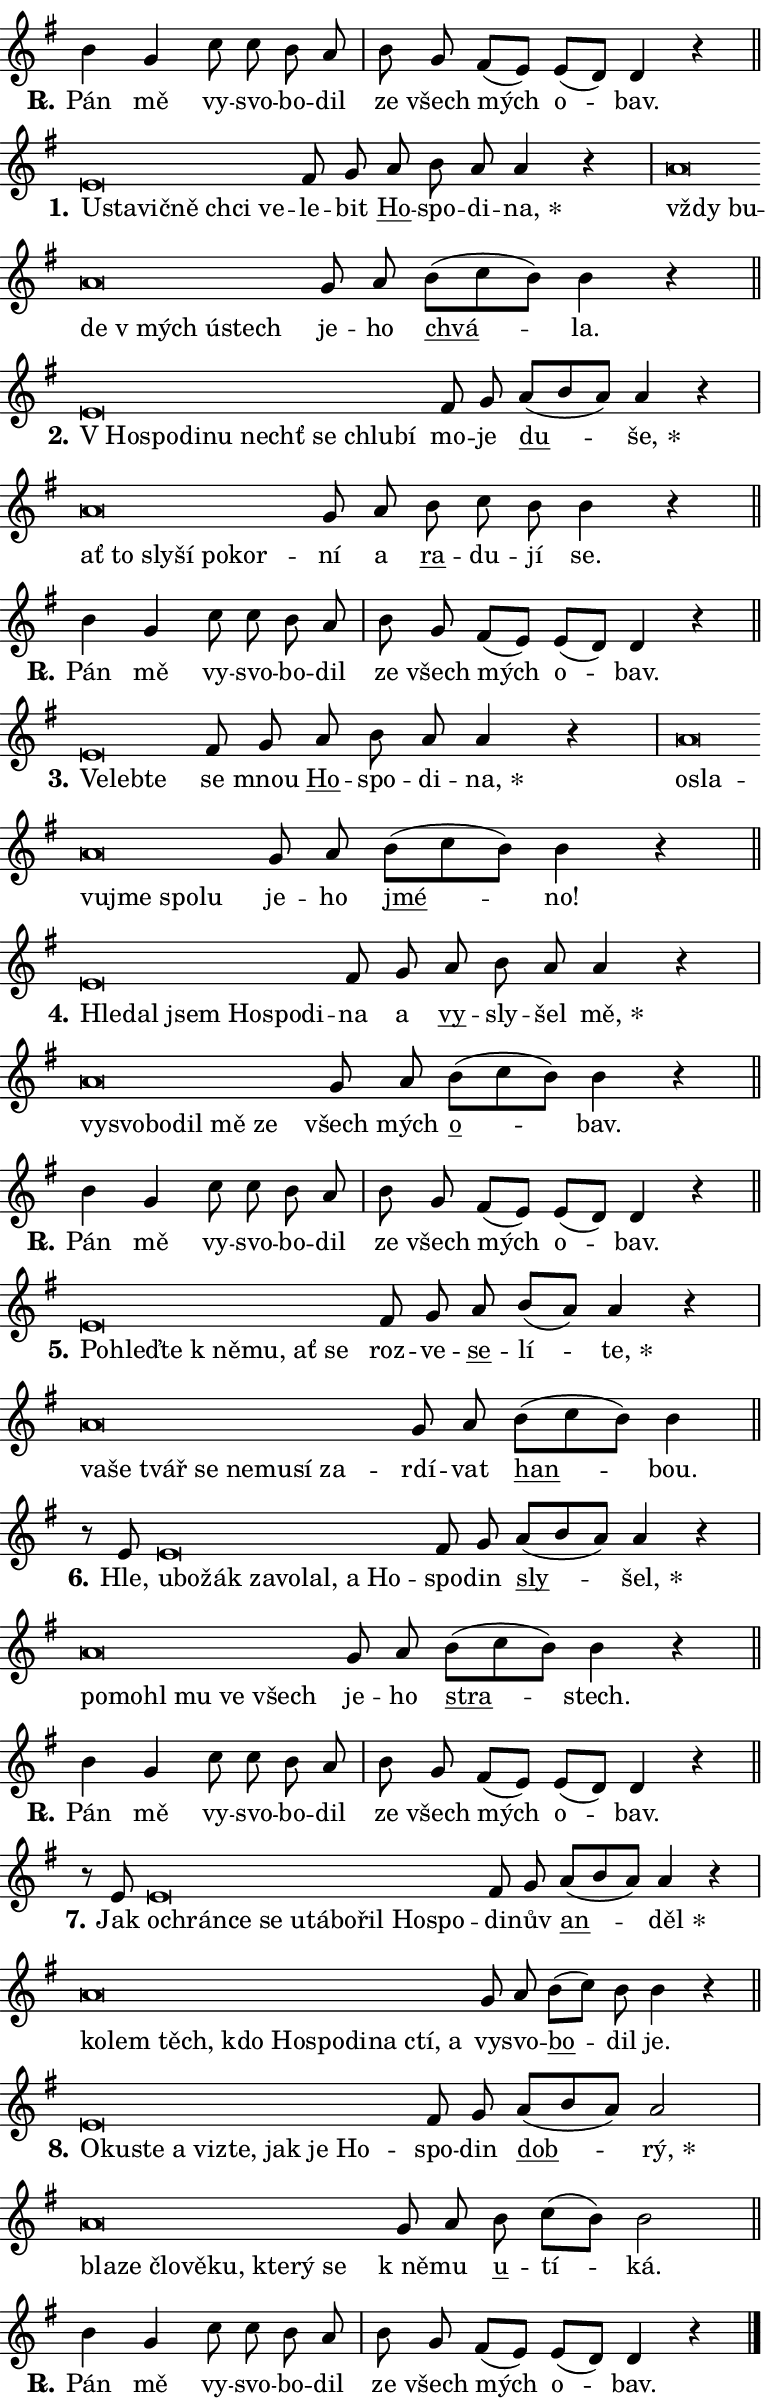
\version "2.24.0"
\header { tagline = "" }
\paper {
  indent = 0\cm
  top-margin = 0\cm
  right-margin = 0.13\cm % to fit lyric hyphens
  bottom-margin = 0\cm
  left-margin = 0\cm
  paper-width = 13\cm
  page-breaking = #ly:one-page-breaking
  system-system-spacing.basic-distance = #11
  score-system-spacing.basic-distance = #11
  ragged-last = ##f
}


%% Author: Thomas Morley
%% https://lists.gnu.org/archive/html/lilypond-user/2020-05/msg00002.html
#(define (line-position grob)
"Returns position of @var[grob} in current system:
   @code{'start}, if at first time-step
   @code{'end}, if at last time-step
   @code{'middle} otherwise
"
  (let* ((col (ly:item-get-column grob))
         (ln (ly:grob-object col 'left-neighbor))
         (rn (ly:grob-object col 'right-neighbor))
         (col-to-check-left (if (ly:grob? ln) ln col))
         (col-to-check-right (if (ly:grob? rn) rn col))
         (break-dir-left
           (and
             (ly:grob-property col-to-check-left 'non-musical #f)
             (ly:item-break-dir col-to-check-left)))
         (break-dir-right
           (and
             (ly:grob-property col-to-check-right 'non-musical #f)
             (ly:item-break-dir col-to-check-right))))
        (cond ((eqv? 1 break-dir-left) 'start)
              ((eqv? -1 break-dir-right) 'end)
              (else 'middle))))

#(define (tranparent-at-line-position vctor)
  (lambda (grob)
  "Relying on @code{line-position} select the relevant enry from @var{vctor}.
Used to determine transparency,"
    (case (line-position grob)
      ((end) (not (vector-ref vctor 0)))
      ((middle) (not (vector-ref vctor 1)))
      ((start) (not (vector-ref vctor 2))))))

noteHeadBreakVisibility =
#(define-music-function (break-visibility)(vector?)
"Makes @code{NoteHead}s transparent relying on @var{break-visibility}"
#{
  \override NoteHead.transparent =
    #(tranparent-at-line-position break-visibility)
#})

#(define delete-ledgers-for-transparent-note-heads
  (lambda (grob)
    "Reads whether a @code{NoteHead} is transparent.
If so this @code{NoteHead} is removed from @code{'note-heads} from
@var{grob}, which is supposed to be @code{LedgerLineSpanner}.
As a result ledgers are not printed for this @code{NoteHead}"
    (let* ((nhds-array (ly:grob-object grob 'note-heads))
           (nhds-list
             (if (ly:grob-array? nhds-array)
                 (ly:grob-array->list nhds-array)
                 '()))
           ;; Relies on the transparent-property being done before
           ;; Staff.LedgerLineSpanner.after-line-breaking is executed.
           ;; This is fragile ...
           (to-keep
             (remove
               (lambda (nhd)
                 (ly:grob-property nhd 'transparent #f))
               nhds-list)))
      ;; TODO find a better method to iterate over grob-arrays, similiar
      ;; to filter/remove etc for lists
      ;; For now rebuilt from scratch
      (set! (ly:grob-object grob 'note-heads)  '())
      (for-each
        (lambda (nhd)
          (ly:pointer-group-interface::add-grob grob 'note-heads nhd))
        to-keep))))

squashNotes = {
  \override NoteHead.X-extent = #'(-0.2 . 0.2)
  \override NoteHead.Y-extent = #'(-0.75 . 0)
  \override NoteHead.stencil =
    #(lambda (grob)
       (let ((pos (ly:grob-property grob 'staff-position)))
         (begin
           (if (< pos -7) (display "ERROR: Lower brevis then expected\n") (display ""))
           (if (<= pos -6) ly:text-interface::print ly:note-head::print))))
}
unSquashNotes = {
  \revert NoteHead.X-extent
  \revert NoteHead.Y-extent
  \revert NoteHead.stencil
}

hideNotes = \noteHeadBreakVisibility #begin-of-line-visible
unHideNotes = \noteHeadBreakVisibility #all-visible

% work-around for resetting accidentals
% https://lilypond.org/doc/v2.23/Documentation/notation/displaying-rhythms#unmetered-music
cadenzaMeasure = {
  \cadenzaOff
  \partial 1024 s1024
  \cadenzaOn
}

#(define-markup-command (accent layout props text) (markup?)
  "Underline accented syllable"
  (interpret-markup layout props
    #{\markup \override #'(offset . 4.3) \underline { #text }#}))

responsum = \markup \concat {
  "R" \hspace #-1.05 \path #0.1 #'((moveto 0 0.07) (lineto 0.9 0.8)) \hspace #0.05 "."
}

spaceSize = #0.6828661417322834 % exact space size for TeX Gyre Schola

\layout {
  \context {
    \Staff
    \remove "Time_signature_engraver"
    \override LedgerLineSpanner.after-line-breaking = #delete-ledgers-for-transparent-note-heads
  }
  \context {
    \Lyrics {
      \override LyricSpace.minimum-distance = \spaceSize
      \override LyricText.font-name = #"TeX Gyre Schola"
      \override LyricText.font-size = 1
      \override StanzaNumber.font-name = #"TeX Gyre Schola Bold"
      \override StanzaNumber.font-size = 1
    }
  }
  \context {
    \Score 
    \override NoteHead.text =
      #(lambda (grob) 
        (let ((pos (ly:grob-property grob 'staff-position)))
          #{\markup {
            \combine
              \halign #-0.55 \raise #(if (= pos -6) 0 0.5) \override #'(thickness . 2) \draw-line #'(3.2 . 0)
              \musicglyph "noteheads.sM1"
          }#}))
  }
}

% magnetic-lyrics.ily
%
%   written by
%     Jean Abou Samra <jean@abou-samra.fr>
%     Werner Lemberg <wl@gnu.org>
%
%   adapted by
%     Jiri Hon <jiri.hon@gmail.com>
%
% Version 2022-Apr-15

% https://www.mail-archive.com/lilypond-user@gnu.org/msg149350.html

#(define (Left_hyphen_pointer_engraver context)
   "Collect syllable-hyphen-syllable occurrences in lyrics and store
them in properties.  This engraver only looks to the left.  For
example, if the lyrics input is @code{foo -- bar}, it does the
following.

@itemize @bullet
@item
Set the @code{text} property of the @code{LyricHyphen} grob between
@q{foo} and @q{bar} to @code{foo}.

@item
Set the @code{left-hyphen} property of the @code{LyricText} grob with
text @q{foo} to the @code{LyricHyphen} grob between @q{foo} and
@q{bar}.
@end itemize

Use this auxiliary engraver in combination with the
@code{lyric-@/text::@/apply-@/magnetic-@/offset!} hook."
   (let ((hyphen #f)
         (text #f))
     (make-engraver
      (acknowledgers
       ((lyric-syllable-interface engraver grob source-engraver)
        (set! text grob)))
      (end-acknowledgers
       ((lyric-hyphen-interface engraver grob source-engraver)
        ;(when (not (grob::has-interface grob 'lyric-space-interface))
          (set! hyphen grob)));)
      ((stop-translation-timestep engraver)
       (when (and text hyphen)
         (ly:grob-set-object! text 'left-hyphen hyphen))
       (set! text #f)
       (set! hyphen #f)))))

#(define (lyric-text::apply-magnetic-offset! grob)
   "If the space between two syllables is less than the value in
property @code{LyricText@/.details@/.squash-threshold}, move the right
syllable to the left so that it gets concatenated with the left
syllable.

Use this function as a hook for
@code{LyricText@/.after-@/line-@/breaking} if the
@code{Left_@/hyphen_@/pointer_@/engraver} is active."
   (let ((hyphen (ly:grob-object grob 'left-hyphen #f)))
     (when hyphen
       (let ((left-text (ly:spanner-bound hyphen LEFT)))
         (when (grob::has-interface left-text 'lyric-syllable-interface)
           (let* ((common (ly:grob-common-refpoint grob left-text X))
                  (this-x-ext (ly:grob-extent grob common X))
                  (left-x-ext
                   (begin
                     ;; Trigger magnetism for left-text.
                     (ly:grob-property left-text 'after-line-breaking)
                     (ly:grob-extent left-text common X)))
                  ;; `delta` is the gap width between two syllables.
                  (delta (- (interval-start this-x-ext)
                            (interval-end left-x-ext)))
                  (details (ly:grob-property grob 'details))
                  (threshold (assoc-get 'squash-threshold details 0.2)))
             (when (< delta threshold)
               (let* (;; We have to manipulate the input text so that
                      ;; ligatures crossing syllable boundaries are not
                      ;; disabled.  For languages based on the Latin
                      ;; script this is essentially a beautification.
                      ;; However, for non-Western scripts it can be a
                      ;; necessity.
                      (lt (ly:grob-property left-text 'text))
                      (rt (ly:grob-property grob 'text))
                      (is-space (grob::has-interface hyphen 'lyric-space-interface))
                      (space (if is-space " " ""))
                      (extra-delta (if is-space spaceSize 0))
                      ;; Append new syllable.
                      (ltrt-space (if (and (string? lt) (string? rt))
                                (string-append lt space rt)
                                (make-concat-markup (list lt space rt))))
                      ;; Right-align `ltrt` to the right side.
                      (ltrt-space-markup (grob-interpret-markup
                               grob
                               (make-translate-markup
                                (cons (interval-length this-x-ext) 0)
                                (make-right-align-markup ltrt-space)))))
                 (begin
                   ;; Don't print `left-text`.
                   (ly:grob-set-property! left-text 'stencil #f)
                   ;; Set text and stencil (which holds all collected
                   ;; syllables so far) and shift it to the left.
                   (ly:grob-set-property! grob 'text ltrt-space)
                   (ly:grob-set-property! grob 'stencil ltrt-space-markup)
                   (ly:grob-translate-axis! grob (- (- delta extra-delta)) X))))))))))


#(define (lyric-hyphen::displace-bounds-first grob)
   ;; Make very sure this callback isn't triggered too early.
   (let ((left (ly:spanner-bound grob LEFT))
         (right (ly:spanner-bound grob RIGHT)))
     (ly:grob-property left 'after-line-breaking)
     (ly:grob-property right 'after-line-breaking)
     (ly:lyric-hyphen::print grob)))

squashThreshold = #0.4

\layout {
  \context {
    \Lyrics
    \consists #Left_hyphen_pointer_engraver
    \override LyricText.after-line-breaking =
      #lyric-text::apply-magnetic-offset!
    \override LyricHyphen.stencil = #lyric-hyphen::displace-bounds-first
    \override LyricText.details.squash-threshold = \squashThreshold
    \override LyricHyphen.minimum-distance = 0
    \override LyricHyphen.minimum-length = \squashThreshold
  }
}

squashText = \override LyricText.details.squash-threshold = 9999
unSquashText = \override LyricText.details.squash-threshold = \squashThreshold

leftText = \override LyricText.self-alignment-X = #LEFT
unLeftText = \revert LyricText.self-alignment-X

starOffset = #(lambda (grob) 
                (let ((x_offset (ly:self-alignment-interface::aligned-on-x-parent grob)))
                  (if (= x_offset 0) 0 (+ x_offset 1.2))))

star = #(define-music-function (syllable)(string?)
"Append star separator at the end of a syllable"
#{
  \once \override LyricText.X-offset = #starOffset
  \lyricmode { \markup {
    #syllable
    \override #'((font-name . "TeX Gyre Schola Bold")) \hspace #0.2 \lower #0.65 \larger "*"
  } }
#})

starAccent = #(define-music-function (syllable)(string?)
"Append star separator at the end of a syllable and make accent"
#{
  \once \override LyricText.X-offset = #starOffset
  \lyricmode { \markup {
    \accent #syllable
    \override #'((font-name . "TeX Gyre Schola Bold")) \hspace #0.2 \lower #0.65 \larger "*"
  } }
#})

breath = #(define-music-function (syllable)(string?)
"Append breathing indicator at the end of a syllable"
#{
  \lyricmode { \markup { #syllable "+" } }
#})

optionalBreath = #(define-music-function (syllable)(string?)
"Append optional breathing indicator at the end of a syllable"
#{
  \lyricmode { \markup { #syllable "(+)" } }
#})


\score {
    <<
        \new Voice = "melody" { \cadenzaOn \key g \major \relative { b'4 g c8 c b a \cadenzaMeasure \bar "|" b g \bar "" fis[( e)] \bar "" e[( d)] d4 r \cadenzaMeasure \bar "||" \break } }
        \new Lyrics \lyricsto "melody" { \lyricmode { \set stanza = \responsum
Pán mě vy -- svo -- bo -- dil ze všech mých o -- bav. } }
    >>
    \layout {}
}

\score {
    <<
        \new Voice = "melody" { \cadenzaOn \key g \major \relative { \squashNotes e'\breve*1/16 \hideNotes \breve*1/16 \bar "" \breve*1/16 \bar "" \breve*1/16 \bar "" \breve*1/16 \breve*1/16 \bar "" \unHideNotes \unSquashNotes fis8 g \bar "" a b a a4 r \cadenzaMeasure \bar "|" \squashNotes a\breve*1/16 \hideNotes \breve*1/16 \bar "" \breve*1/16 \bar "" \breve*1/16 \bar "" \breve*1/16 \breve*1/16 \bar "" \unHideNotes \unSquashNotes g8 a \bar "" b[( c b)] b4 r \cadenzaMeasure \bar "||" \break } }
        \new Lyrics \lyricsto "melody" { \lyricmode { \set stanza = "1."
\leftText U -- \squashText sta -- vič -- ně chci ve -- \unLeftText \unSquashText le -- bit \markup \accent Ho -- spo -- di -- \star na, \leftText vždy \squashText bu -- de "v mých" ú -- stech \unLeftText \unSquashText je -- ho \markup \accent chvá -- la. } }
    >>
    \layout {}
}

\score {
    <<
        \new Voice = "melody" { \cadenzaOn \key g \major \relative { \squashNotes e'\breve*1/16 \hideNotes \breve*1/16 \bar "" \breve*1/16 \bar "" \breve*1/16 \bar "" \breve*1/16 \bar "" \breve*1/16 \bar "" \breve*1/16 \breve*1/16 \bar "" \unHideNotes \unSquashNotes fis8 g \bar "" a[( b a)] a4 r \cadenzaMeasure \bar "|" \squashNotes a\breve*1/16 \hideNotes \breve*1/16 \bar "" \breve*1/16 \bar "" \breve*1/16 \bar "" \breve*1/16 \breve*1/16 \bar "" \unHideNotes \unSquashNotes g8 a \bar "" b c b b4 r \cadenzaMeasure \bar "||" \break } }
        \new Lyrics \lyricsto "melody" { \lyricmode { \set stanza = "2."
\leftText "V Ho" -- \squashText spo -- di -- nu nechť se chlu -- bí \unLeftText \unSquashText mo -- je \markup \accent du -- \star še, \leftText ať \squashText to sly -- ší po -- kor -- \unLeftText \unSquashText ní a \markup \accent ra -- du -- jí se. } }
    >>
    \layout {}
}

\score {
    <<
        \new Voice = "melody" { \cadenzaOn \key g \major \relative { b'4 g c8 c b a \cadenzaMeasure \bar "|" b g \bar "" fis[( e)] \bar "" e[( d)] d4 r \cadenzaMeasure \bar "||" \break } }
        \new Lyrics \lyricsto "melody" { \lyricmode { \set stanza = \responsum
Pán mě vy -- svo -- bo -- dil ze všech mých o -- bav. } }
    >>
    \layout {}
}

\score {
    <<
        \new Voice = "melody" { \cadenzaOn \key g \major \relative { \squashNotes e'\breve*1/16 \hideNotes \breve*1/16 \breve*1/16 \bar "" \unHideNotes \unSquashNotes fis8 g \bar "" a b a a4 r \cadenzaMeasure \bar "|" \squashNotes a\breve*1/16 \hideNotes \breve*1/16 \bar "" \breve*1/16 \bar "" \breve*1/16 \bar "" \breve*1/16 \breve*1/16 \bar "" \unHideNotes \unSquashNotes g8 a \bar "" b[( c b)] b4 r \cadenzaMeasure \bar "||" \break } }
        \new Lyrics \lyricsto "melody" { \lyricmode { \set stanza = "3."
\leftText Ve -- \squashText leb -- te \unLeftText \unSquashText se mnou \markup \accent Ho -- spo -- di -- \star na, \leftText o -- \squashText sla -- vu -- jme spo -- lu \unLeftText \unSquashText je -- ho \markup \accent jmé -- no! } }
    >>
    \layout {}
}

\score {
    <<
        \new Voice = "melody" { \cadenzaOn \key g \major \relative { \squashNotes e'\breve*1/16 \hideNotes \breve*1/16 \bar "" \breve*1/16 \bar "" \breve*1/16 \bar "" \breve*1/16 \breve*1/16 \bar "" \unHideNotes \unSquashNotes fis8 g \bar "" a b a a4 r \cadenzaMeasure \bar "|" \squashNotes a\breve*1/16 \hideNotes \breve*1/16 \bar "" \breve*1/16 \bar "" \breve*1/16 \bar "" \breve*1/16 \breve*1/16 \bar "" \unHideNotes \unSquashNotes g8 a \bar "" b[( c b)] b4 r \cadenzaMeasure \bar "||" \break } }
        \new Lyrics \lyricsto "melody" { \lyricmode { \set stanza = "4."
\leftText Hle -- \squashText dal jsem Ho -- spo -- di -- \unLeftText \unSquashText na a \markup \accent vy -- sly -- šel \star mě, \leftText vy -- \squashText svo -- bo -- dil mě ze \unLeftText \unSquashText všech mých \markup \accent o -- bav. } }
    >>
    \layout {}
}

\score {
    <<
        \new Voice = "melody" { \cadenzaOn \key g \major \relative { b'4 g c8 c b a \cadenzaMeasure \bar "|" b g \bar "" fis[( e)] \bar "" e[( d)] d4 r \cadenzaMeasure \bar "||" \break } }
        \new Lyrics \lyricsto "melody" { \lyricmode { \set stanza = \responsum
Pán mě vy -- svo -- bo -- dil ze všech mých o -- bav. } }
    >>
    \layout {}
}

\score {
    <<
        \new Voice = "melody" { \cadenzaOn \key g \major \relative { \squashNotes e'\breve*1/16 \hideNotes \breve*1/16 \bar "" \breve*1/16 \bar "" \breve*1/16 \bar "" \breve*1/16 \bar "" \breve*1/16 \breve*1/16 \bar "" \unHideNotes \unSquashNotes fis8 g \bar "" a b[( a)] a4 r \cadenzaMeasure \bar "|" \squashNotes a\breve*1/16 \hideNotes \breve*1/16 \bar "" \breve*1/16 \bar "" \breve*1/16 \bar "" \breve*1/16 \bar "" \breve*1/16 \bar "" \breve*1/16 \breve*1/16 \bar "" \unHideNotes \unSquashNotes g8 a \bar "" b[( c b)] b4 \cadenzaMeasure \bar "||" \break } }
        \new Lyrics \lyricsto "melody" { \lyricmode { \set stanza = "5."
\leftText Po -- \squashText hleď -- te "k ně" -- mu, ať se \unLeftText \unSquashText roz -- ve -- \markup \accent se -- lí -- \star te, \leftText va -- \squashText še tvář se ne -- mu -- sí za -- \unLeftText \unSquashText rdí -- vat \markup \accent han -- bou. } }
    >>
    \layout {}
}

\score {
    <<
        \new Voice = "melody" { \cadenzaOn \key g \major \relative { r8 e'8 \squashNotes e\breve*1/16 \hideNotes \breve*1/16 \bar "" \breve*1/16 \bar "" \breve*1/16 \bar "" \breve*1/16 \bar "" \breve*1/16 \bar "" \breve*1/16 \breve*1/16 \bar "" \unHideNotes \unSquashNotes fis8 g \bar "" a[( b a)] a4 r \cadenzaMeasure \bar "|" \squashNotes a\breve*1/16 \hideNotes \breve*1/16 \bar "" \breve*1/16 \bar "" \breve*1/16 \bar "" \breve*1/16 \breve*1/16 \bar "" \unHideNotes \unSquashNotes g8 a \bar "" b[( c b)] b4 r \cadenzaMeasure \bar "||" \break } }
        \new Lyrics \lyricsto "melody" { \lyricmode { \set stanza = "6."
Hle, \leftText u -- \squashText bo -- žák za -- vo -- lal, a Ho -- \unLeftText \unSquashText spo -- din \markup \accent sly -- \star šel, \leftText po -- \squashText mo -- hl mu ve všech \unLeftText \unSquashText je -- ho \markup \accent stra -- stech. } }
    >>
    \layout {}
}

\score {
    <<
        \new Voice = "melody" { \cadenzaOn \key g \major \relative { b'4 g c8 c b a \cadenzaMeasure \bar "|" b g \bar "" fis[( e)] \bar "" e[( d)] d4 r \cadenzaMeasure \bar "||" \break } }
        \new Lyrics \lyricsto "melody" { \lyricmode { \set stanza = \responsum
Pán mě vy -- svo -- bo -- dil ze všech mých o -- bav. } }
    >>
    \layout {}
}

\score {
    <<
        \new Voice = "melody" { \cadenzaOn \key g \major \relative { r8 e'8 \squashNotes e\breve*1/16 \hideNotes \breve*1/16 \bar "" \breve*1/16 \bar "" \breve*1/16 \bar "" \breve*1/16 \bar "" \breve*1/16 \bar "" \breve*1/16 \bar "" \breve*1/16 \bar "" \breve*1/16 \breve*1/16 \bar "" \unHideNotes \unSquashNotes fis8 g \bar "" a[( b a)] a4 r \cadenzaMeasure \bar "|" \squashNotes a\breve*1/16 \hideNotes \breve*1/16 \bar "" \breve*1/16 \bar "" \breve*1/16 \bar "" \breve*1/16 \bar "" \breve*1/16 \bar "" \breve*1/16 \bar "" \breve*1/16 \bar "" \breve*1/16 \breve*1/16 \bar "" \unHideNotes \unSquashNotes g8 a \bar "" b[( c)] b b4 r \cadenzaMeasure \bar "||" \break } }
        \new Lyrics \lyricsto "melody" { \lyricmode { \set stanza = "7."
Jak \leftText o -- \squashText chrán -- ce se u -- tá -- bo -- řil Ho -- spo -- \unLeftText \unSquashText di -- nův \markup \accent an -- \star děl \leftText ko -- \squashText lem těch, kdo Ho -- spo -- di -- na ctí, a \unLeftText \unSquashText vy -- svo -- \markup \accent bo -- dil je. } }
    >>
    \layout {}
}

\score {
    <<
        \new Voice = "melody" { \cadenzaOn \key g \major \relative { \squashNotes e'\breve*1/16 \hideNotes \breve*1/16 \bar "" \breve*1/16 \bar "" \breve*1/16 \bar "" \breve*1/16 \bar "" \breve*1/16 \bar "" \breve*1/16 \bar "" \breve*1/16 \breve*1/16 \bar "" \unHideNotes \unSquashNotes fis8 g \bar "" a[( b a)] a2 \cadenzaMeasure \bar "|" \squashNotes a\breve*1/16 \hideNotes \breve*1/16 \bar "" \breve*1/16 \bar "" \breve*1/16 \bar "" \breve*1/16 \bar "" \breve*1/16 \bar "" \breve*1/16 \breve*1/16 \bar "" \unHideNotes \unSquashNotes g8 a \bar "" b c[( b)] b2 \cadenzaMeasure \bar "||" \break } }
        \new Lyrics \lyricsto "melody" { \lyricmode { \set stanza = "8."
\leftText O -- \squashText ku -- ste a vi -- zte, jak je Ho -- \unLeftText \unSquashText spo -- din \markup \accent dob -- \star rý, \leftText bla -- \squashText ze člo -- vě -- ku, kte -- rý se \unLeftText \unSquashText "k ně" -- mu \markup \accent u -- tí -- ká. } }
    >>
    \layout {}
}

\score {
    <<
        \new Voice = "melody" { \cadenzaOn \key g \major \relative { b'4 g c8 c b a \cadenzaMeasure \bar "|" b g \bar "" fis[( e)] \bar "" e[( d)] d4 r \cadenzaMeasure \bar "||" \break } \bar "|." }
        \new Lyrics \lyricsto "melody" { \lyricmode { \set stanza = \responsum
Pán mě vy -- svo -- bo -- dil ze všech mých o -- bav. } }
    >>
    \layout {}
}
